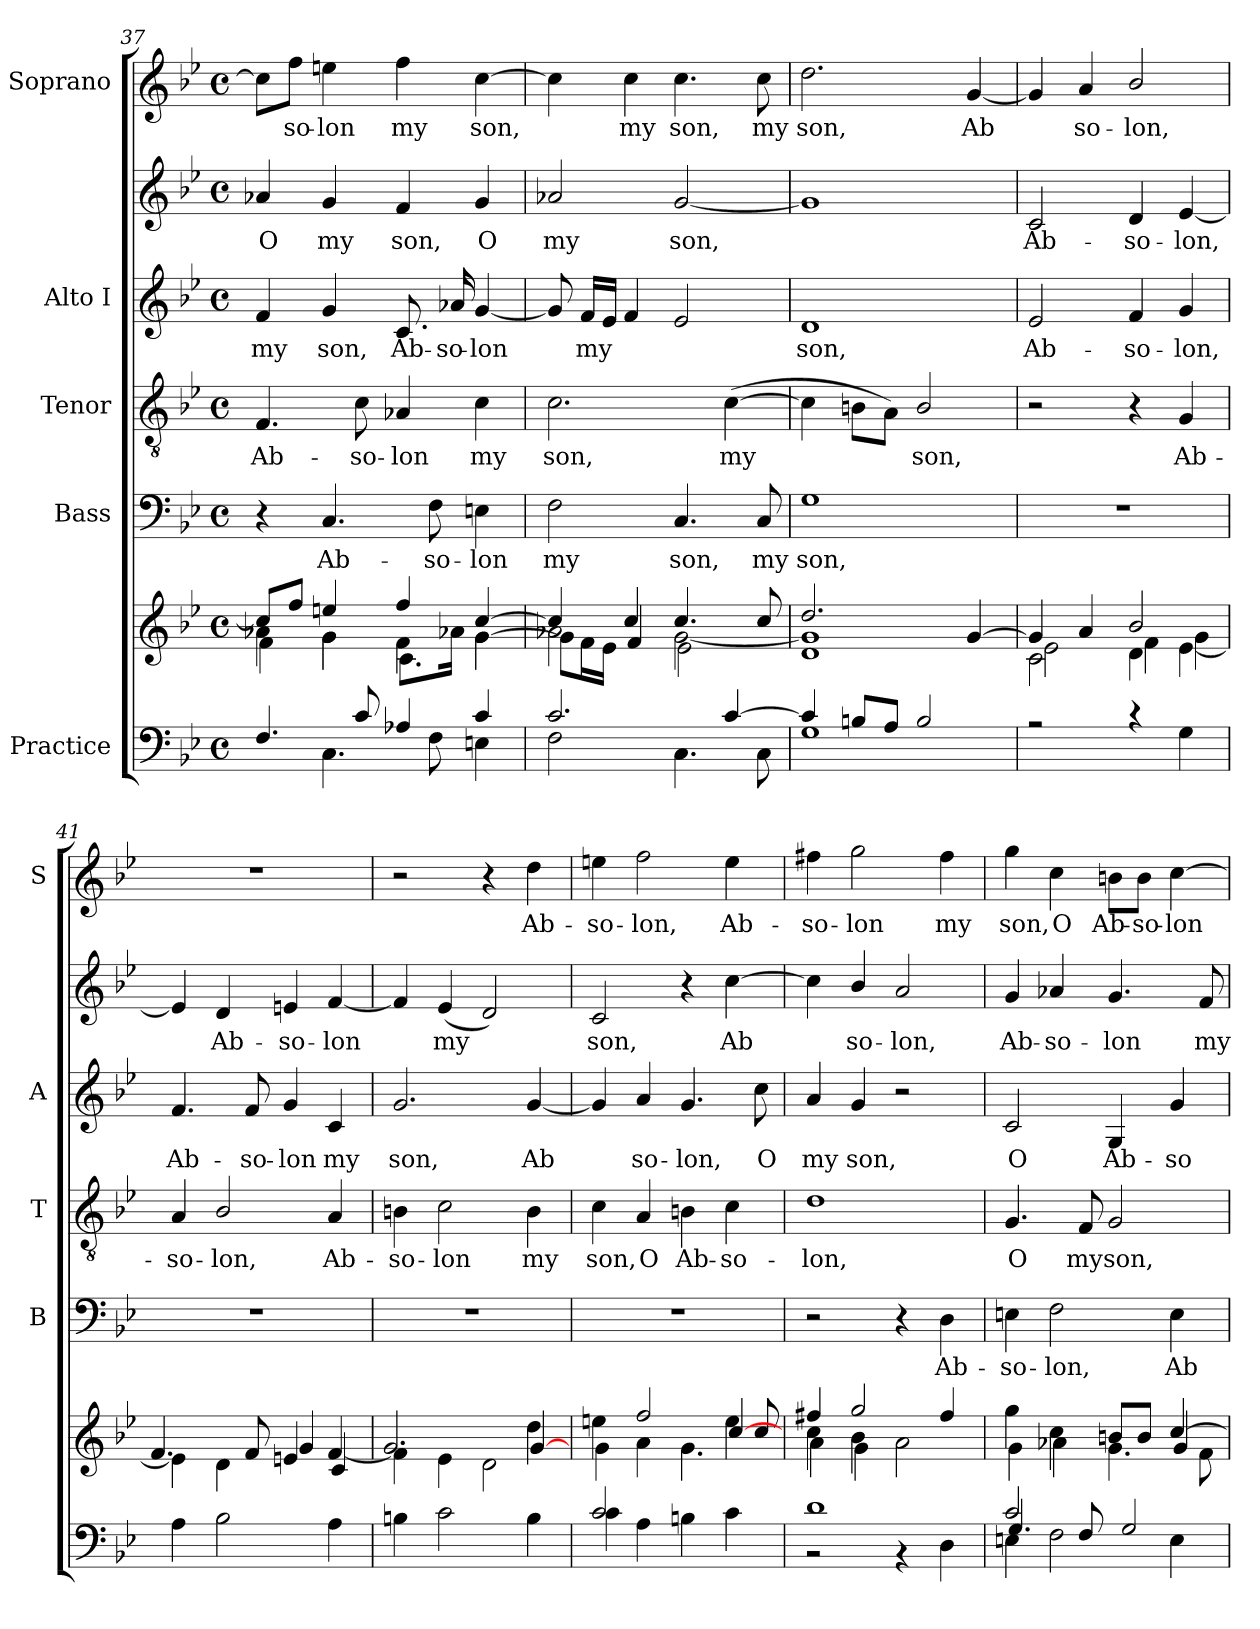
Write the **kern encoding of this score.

**kern	**kern	**kern	**text	**kern	**text	**kern	**text	**kern	**text	**kern	**text
*part5	*part5	*part4	*part4	*part3	*part3	*part2	*part2	*part2	*part2	*part1	*part1
*staff7	*staff6	*staff5	*staff5	*staff4	*staff4	*staff3	*staff3	*staff2	*staff2	*staff1	*staff1
*I"Practice	*	*I"Bass	*	*I"Tenor	*	*I"Alto I	*	*	*	*I"Soprano	*
*	*	*I'B	*	*I'T	*	*I'A	*	*	*	*I'S	*
*clefF4	*clefG2	*clefF4	*	*clefGv2	*	*clefG2	*	*clefG2	*	*clefG2	*
*k[b-e-]	*k[b-e-]	*k[b-e-]	*	*k[b-e-]	*	*k[b-e-]	*	*k[b-e-]	*	*k[b-e-]	*
*B-:	*B-:	*B-:	*	*B-:	*	*B-:	*	*B-:	*	*B-:	*
*M4/4	*M4/4	*M4/4	*	*M4/4	*	*M4/4	*	*M4/4	*	*M4/4	*
*met(c)	*met(c)	*met(c)	*	*met(c)	*	*met(c)	*	*met(c)	*	*met(c)	*
=37	=37	=37	=37	=37	=37	=37	=37	=37	=37	=37	=37
*^	*^	*	*	*	*	*	*	*	*	*	*
*	*	*	*^	*	*	*	*	*	*	*	*	*	*
!	!	!	!	!	!	!	!	!LO:LY:b	!	!LO:LY:b	!	!LO:LY:b	!	!
4.F/	4ryy	8cc/L]	4a-X\	4f\	4r	.	4.F/	Ab-	4f/	my	4a-X/	O	8cc\L]	.
!	!	!	!	!	!	!	!	!	!	!	!	!	!	!LO:LY:b
.	.	8ff/J	.	.	.	.	.	.	.	.	.	.	8ff\J	so-
!	!	!	!	!	!	!LO:LY:b	!	!	!	!LO:LY:b	!	!LO:LY:b	!	!LO:LY:b
.	4.C\	4een/	4g\	4g\	4.C/	Ab-	.	.	4g/	son,	4g/	my	4een\	-lon
!	!	!	!	!	!	!	!	!LO:LY:b	!	!	!	!	!	!
8c/	.	.	.	.	.	.	8c\	-so-	.	.	.	.	.	.
!	!	!	!	!	!	!	!	!LO:LY:b	!	!LO:LY:b	!	!LO:LY:b	!	!LO:LY:b
4A-X/	.	4ff/	4f\	8.c\L	.	.	4A-X/	-lon	8.c/	Ab-	4f/	son,	4ff\	my
!	!	!	!	!	!	!LO:LY:b	!	!	!	!	!	!	!	!
.	8F\	.	.	.	8F\	-so-	.	.	.	.	.	.	.	.
!	!	!	!	!	!	!	!	!	!	!LO:LY:b	!	!	!	!
.	.	.	.	16a-X\Jk	.	.	.	.	16a-X/	-so-	.	.	.	.
!	!	!	!	!	!	!LO:LY:b	!	!LO:LY:b	!	!LO:LY:b	!	!LO:LY:b	!	!LO:LY:b
4c/	4En\	[>4cc/	4g\	[4g\	4En\	-lon	4c\	my	[4g/	-lon	4g/	O	[4cc\	son,
!!LO:LB:g=z
=38	=38	=38	=38	=38	=38	=38	=38	=38	=38	=38	=38	=38	=38	=38
!	!	!	!	!	!	!LO:LY:b	!	!LO:LY:b	!	!	!	!LO:LY:b	!	!
2.c/	2F\	4cc/]	2a-X\	8g\L]	2F\	my	2.c\	son,	8g/]	.	2a-X/	my	4cc\]	.
!	!	!	!	!	!	!	!	!	!	!LO:LY:b	!	!	!	!
.	.	.	.	16f\L	.	.	.	.	16f/LL	my	.	.	.	.
.	.	.	.	16e-\JJ	.	.	.	.	16e-/JJ	.	.	.	.	.
!	!	!	!	!	!	!	!	!	!	!	!	!	!	!LO:LY:b
.	.	4cc/	.	4f/	.	.	.	.	4f/	.	.	.	4cc\	my
!	!	!	!	!	!	!LO:LY:b	!	!	!	!	!	!LO:LY:b	!	!LO:LY:b
.	4.C\	4.cc/	[<2g\	2e-\	4.C/	son,	.	.	2e-/	.	[2g/	son,	4.cc\	son,
!	!	!	!	!	!	!	!	!LO:LY:b	!	!	!	!	!	!
[>4c/	.	.	.	.	.	.	(>[4c\	my	.	.	.	.	.	.
!	!	!	!	!	!	!LO:LY:b	!	!	!	!	!	!	!	!LO:LY:b
.	8C\	8cc/	.	.	8C/	my	.	.	.	.	.	.	8cc\	my
=39	=39	=39	=39	=39	=39	=39	=39	=39	=39	=39	=39	=39	=39	=39
!	!	!	!	!	!	!LO:LY:b	!	!	!	!LO:LY:b	!	!	!	!LO:LY:b
4c/]	1G	2.dd/	1g]	1d	1G	son,	4c\]	.	1d	son,	1g]	.	2.dd\	son,
8Bn/L	.	.	.	.	.	.	8Bn\L	.	.	.	.	.	.	.
8A/J	.	.	.	.	.	.	8A\J)	.	.	.	.	.	.	.
!	!	!	!	!	!	!	!	!LO:LY:b	!	!	!	!	!	!
2B/	.	.	.	.	.	.	2B/	son,	.	.	.	.	.	.
!	!	!	!	!	!	!	!	!	!	!	!	!	!	!LO:LY:b
.	.	[>4g/	.	.	.	.	.	.	.	.	.	.	[4g/	Ab­
=40	=40	=40	=40	=40	=40	=40	=40	=40	=40	=40	=40	=40	=40	=40
!	!	!	!	!	!	!	!	!	!	!LO:LY:b	!	!LO:LY:b	!	!
2r	1ryy	4g/]	2c\	2e-\	1r	.	2r	.	2e-/	Ab-	2c/	Ab-	4g/]	.
!	!	!	!	!	!	!	!	!	!	!	!	!	!	!LO:LY:b
.	.	4a/	.	.	.	.	.	.	.	.	.	.	4a/	so-
!	!	!	!	!	!	!	!	!	!	!LO:LY:b	!	!LO:LY:b	!	!LO:LY:b
4r	.	2b-/	4d\	4f\	.	.	4r	.	4f/	-so-	4d/	-so-	2b-/	-lon,
!	!	!	!	!	!	!	!	!LO:LY:b	!	!LO:LY:b	!	!LO:LY:b	!	!
4G\	.	.	[<4e-\	4g\	.	.	4G/	Ab-	4g/	-lon,	[4e-/	-lon,	.	.
=41	=41	=41	=41	=41	=41	=41	=41	=41	=41	=41	=41	=41	=41	=41
!	!	!	!	!	!	!	!	!LO:LY:b	!	!LO:LY:b	!	!	!	!
4A\	1ryy	1ryy	4e-\]	4.f/	1r	.	4A/	-so-	4.f/	Ab-	4e-/]	.	1r	.
!	!	!	!	!	!	!	!	!LO:LY:b	!	!	!	!LO:LY:b	!	!
2B-\	.	.	4d\	.	.	.	2B-/	-lon,	.	.	4d/	Ab-	.	.
!	!	!	!	!	!	!	!	!	!	!LO:LY:b	!	!	!	!
.	.	.	.	8f/	.	.	.	.	8f/	-so-	.	.	.	.
!	!	!	!	!	!	!	!	!	!	!LO:LY:b	!	!LO:LY:b	!	!
.	.	.	4en/	4g/	.	.	.	.	4g/	-lon	4en/	-so-	.	.
!	!	!	!	!	!	!	!	!LO:LY:b	!	!LO:LY:b	!	!LO:LY:b	!	!
4A\	.	.	[>4f/	4c/	.	.	4A/	Ab-	4c/	my	[4f/	-lon	.	.
=42	=42	=42	=42	=42	=42	=42	=42	=42	=42	=42	=42	=42	=42	=42
!	!	!	!	!	!	!	!	!LO:LY:b	!	!LO:LY:b	!	!	!	!
4Bn\	1ryy	2ryy	4f\]	2.g/	1r	.	4Bn\	-so-	2.g/	son,	4f/]	.	2r	.
!	!	!	!	!	!	!	!	!LO:LY:b	!	!	!	!LO:LY:b	!	!
2c\	.	.	4e-\	.	.	.	2c\	-lon	.	.	(<4e-/	my	.	.
.	.	4ryy	2d\	.	.	.	.	.	.	.	2d/)	.	4r	.
!	!	!	!	!	!	!	!	!LO:LY:b	!	!LO:LY:b	!	!	!	!LO:LY:b
4B\	.	4dd\	.	[4g/	.	.	4B\	my	[4g/	Ab­	.	.	4dd\	Ab-
=43	=43	=43	=43	=43	=43	=43	=43	=43	=43	=43	=43	=43	=43	=43
*	*^	*	*	*	*	*	*	*	*	*	*	*	*	*
!	!	!	!	!	!	!	!	!	!LO:LY:b	!	!	!	!LO:LY:b	!	!LO:LY:b
2c/	4c\	1ryy	4een\	4g\	2.ryy	1r	.	4c\	son,	4g/]	.	2c/	son,	4een\	-so-
!	!	!	!	!	!	!	!	!	!LO:LY:b	!	!LO:LY:b	!	!	!	!LO:LY:b
.	4A\	.	2ff/	4a\	.	.	.	4A/	O	4a/	so-	.	.	2ff\	-lon,
!	!	!	!	!	!	!	!	!	!LO:LY:b	!	!LO:LY:b	!	!	!	!
4ryy	4Bn\	.	.	4.g\	.	.	.	4Bn\	Ab-	4.g/	-lon,	4r	.	.	.
!	!	!	!	!	!	!	!	!	!LO:LY:b	!	!	!	!LO:LY:b	!	!LO:LY:b
4ryy	4c\	.	4ee\	.	[>4cc/	.	.	4c\	-so-	.	.	[4cc\	Ab­	4ee\	Ab-
!	!	!	!	!	!	!	!	!	!	!	!LO:LY:b	!	!	!	!
.	.	.	.	8cc/	.	.	.	.	.	8cc\	O	.	.	.	.
*	*v	*v	*	*	*	*	*	*	*	*	*	*	*	*	*
!!LO:PB:g=z
=44	=44	=44	=44	=44	=44	=44	=44	=44	=44	=44	=44	=44	=44	=44
!	!	!	!	!	!	!	!	!LO:LY:b	!	!LO:LY:b	!	!	!	!LO:LY:b
1d	2r	4ff#X/	4cc\	4a\	2r	.	1d	-lon,	4a/	my	4cc\]	.	4ff#X\	-so-
!	!	!	!	!	!	!	!	!	!	!LO:LY:b	!	!LO:LY:b	!	!LO:LY:b
.	.	2gg/	4b-\	4g\	.	.	.	.	4g/	son,	4b-/	so-	2gg\	-lon
!	!	!	!	!	!	!	!	!	!	!	!	!LO:LY:b	!	!
.	4r	.	2a\	2ryy	4r	.	.	.	2r	.	2a/	-lon,	.	.
!	!	!	!	!	!	!LO:LY:b	!	!	!	!	!	!	!	!LO:LY:b
.	4D\	4ff#/	.	.	4D\	Ab-	.	.	.	.	.	.	4ff#\	my
=45	=45	=45	=45	=45	=45	=45	=45	=45	=45	=45	=45	=45	=45	=45
*	*^	*	*	*	*	*	*	*	*	*	*	*	*	*
!	!	!	!	!	!	!	!LO:LY:b	!	!LO:LY:b	!	!LO:LY:b	!	!LO:LY:b	!	!LO:LY:b
2c/	4.G/	4En\	4gg\	4g\	2.ryy	4En\	-so-	4.G/	O	2c/	O	4g/	Ab-	4gg\	son,
!	!	!	!	!	!	!	!LO:LY:b	!	!	!	!	!	!LO:LY:b	!	!LO:LY:b
.	.	2F\	4cc\	4a-X\	.	2F\	-lon,	.	.	.	.	4a-X/	-so-	4cc\	O
!	!	!	!	!	!	!	!	!	!LO:LY:b	!	!	!	!	!	!
.	8F/	.	.	.	.	.	.	8F/	my	.	.	.	.	.	.
!	!	!	!	!	!	!	!	!	!LO:LY:b	!	!LO:LY:b	!	!LO:LY:b	!	!LO:LY:b
4G/yy	2G/	.	8bn/L	4.g\	.	.	.	2G/	son,	4G/	Ab-	4.g/	-lon	8bn\L	Ab-
!	!	!	!	!	!	!	!	!	!	!	!	!	!	!	!LO:LY:b
.	.	.	8b/J	.	.	.	.	.	.	.	.	.	.	8b\J	-so-
!	!	!	!	!	!	!	!LO:LY:b	!	!	!	!LO:LY:b	!	!	!	!LO:LY:b
4ryy	.	4E\	[>4cc/	.	4g/	4E\	Ab-	.	.	4g/	-so-	.	.	[4cc\	-lon
!	!	!	!	!	!	!	!	!	!	!	!	!	!LO:LY:b	!	!
.	.	.	.	8f\	.	.	.	.	.	.	.	8f/	my	.	.
*v	*v	*v	*	*	*	*	*	*	*	*	*	*	*	*	*
*	*v	*v	*v	*	*	*	*	*	*	*	*	*	*
=	=	=	=	=	=	=	=	=	=	=	=
*-	*-	*-	*-	*-	*-	*-	*-	*-	*-	*-	*-
